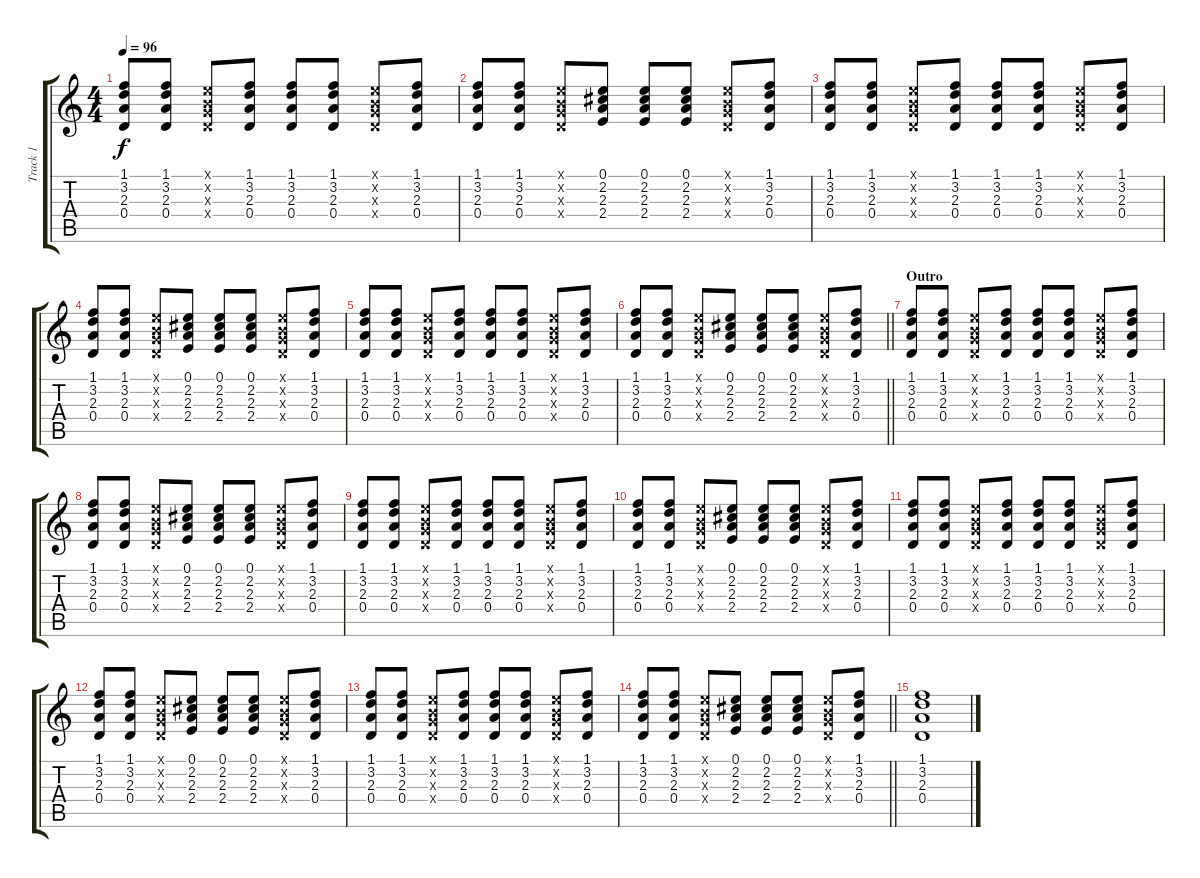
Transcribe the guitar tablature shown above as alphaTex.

\track ("Track 1" "Track 1") {instrument acousticguitarsteel}
\staff {score tabs}
\tuning (E4 B3 G3 D3 A2 E2) {hide}
\ts (4 4)
\tempo 96
\clef g2
\ks c
(1.1 3.2 2.3 0.4).8{dy f} (1.1 3.2 2.3 0.4).8 (0.1{x} 0.2{x} 0.3{x} 0.4{x}).8 (1.1 3.2 2.3 0.4).8 (1.1 3.2 2.3 0.4).8 (1.1 3.2 2.3 0.4).8 (0.1{x} 0.2{x} 0.3{x} 0.4{x}).8 (1.1 3.2 2.3 0.4).8 |
(1.1 3.2 2.3 0.4).8 (1.1 3.2 2.3 0.4).8 (0.1{x} 0.2{x} 0.3{x} 0.4{x}).8 (0.1 2.2 2.3 2.4).8 (0.1 2.2 2.3 2.4).8 (0.1 2.2 2.3 2.4).8 (0.1{x} 0.2{x} 0.3{x} 0.4{x}).8 (1.1 3.2 2.3 0.4).8 |
(1.1 3.2 2.3 0.4).8 (1.1 3.2 2.3 0.4).8 (0.1{x} 0.2{x} 0.3{x} 0.4{x}).8 (1.1 3.2 2.3 0.4).8 (1.1 3.2 2.3 0.4).8 (1.1 3.2 2.3 0.4).8 (0.1{x} 0.2{x} 0.3{x} 0.4{x}).8 (1.1 3.2 2.3 0.4).8 |
(1.1 3.2 2.3 0.4).8 (1.1 3.2 2.3 0.4).8 (0.1{x} 0.2{x} 0.3{x} 0.4{x}).8 (0.1 2.2 2.3 2.4).8 (0.1 2.2 2.3 2.4).8 (0.1 2.2 2.3 2.4).8 (0.1{x} 0.2{x} 0.3{x} 0.4{x}).8 (1.1 3.2 2.3 0.4).8 |
(1.1 3.2 2.3 0.4).8 (1.1 3.2 2.3 0.4).8 (0.1{x} 0.2{x} 0.3{x} 0.4{x}).8 (1.1 3.2 2.3 0.4).8 (1.1 3.2 2.3 0.4).8 (1.1 3.2 2.3 0.4).8 (0.1{x} 0.2{x} 0.3{x} 0.4{x}).8 (1.1 3.2 2.3 0.4).8 |
\barLineRight lightlight
(1.1 3.2 2.3 0.4).8 (1.1 3.2 2.3 0.4).8 (0.1{x} 0.2{x} 0.3{x} 0.4{x}).8 (0.1 2.2 2.3 2.4).8 (0.1 2.2 2.3 2.4).8 (0.1 2.2 2.3 2.4).8 (0.1{x} 0.2{x} 0.3{x} 0.4{x}).8 (1.1 3.2 2.3 0.4).8 |
\section ("" "Outro")
(1.1 3.2 2.3 0.4).8 (1.1 3.2 2.3 0.4).8 (0.1{x} 0.2{x} 0.3{x} 0.4{x}).8 (1.1 3.2 2.3 0.4).8 (1.1 3.2 2.3 0.4).8 (1.1 3.2 2.3 0.4).8 (0.1{x} 0.2{x} 0.3{x} 0.4{x}).8 (1.1 3.2 2.3 0.4).8 |
(1.1 3.2 2.3 0.4).8 (1.1 3.2 2.3 0.4).8 (0.1{x} 0.2{x} 0.3{x} 0.4{x}).8 (0.1 2.2 2.3 2.4).8 (0.1 2.2 2.3 2.4).8 (0.1 2.2 2.3 2.4).8 (0.1{x} 0.2{x} 0.3{x} 0.4{x}).8 (1.1 3.2 2.3 0.4).8 |
(1.1 3.2 2.3 0.4).8 (1.1 3.2 2.3 0.4).8 (0.1{x} 0.2{x} 0.3{x} 0.4{x}).8 (1.1 3.2 2.3 0.4).8 (1.1 3.2 2.3 0.4).8 (1.1 3.2 2.3 0.4).8 (0.1{x} 0.2{x} 0.3{x} 0.4{x}).8 (1.1 3.2 2.3 0.4).8 |
(1.1 3.2 2.3 0.4).8 (1.1 3.2 2.3 0.4).8 (0.1{x} 0.2{x} 0.3{x} 0.4{x}).8 (0.1 2.2 2.3 2.4).8 (0.1 2.2 2.3 2.4).8 (0.1 2.2 2.3 2.4).8 (0.1{x} 0.2{x} 0.3{x} 0.4{x}).8 (1.1 3.2 2.3 0.4).8 |
(1.1 3.2 2.3 0.4).8 (1.1 3.2 2.3 0.4).8 (0.1{x} 0.2{x} 0.3{x} 0.4{x}).8 (1.1 3.2 2.3 0.4).8 (1.1 3.2 2.3 0.4).8 (1.1 3.2 2.3 0.4).8 (0.1{x} 0.2{x} 0.3{x} 0.4{x}).8 (1.1 3.2 2.3 0.4).8 |
(1.1 3.2 2.3 0.4).8 (1.1 3.2 2.3 0.4).8 (0.1{x} 0.2{x} 0.3{x} 0.4{x}).8 (0.1 2.2 2.3 2.4).8 (0.1 2.2 2.3 2.4).8 (0.1 2.2 2.3 2.4).8 (0.1{x} 0.2{x} 0.3{x} 0.4{x}).8 (1.1 3.2 2.3 0.4).8 |
(1.1 3.2 2.3 0.4).8 (1.1 3.2 2.3 0.4).8 (0.1{x} 0.2{x} 0.3{x} 0.4{x}).8 (1.1 3.2 2.3 0.4).8 (1.1 3.2 2.3 0.4).8 (1.1 3.2 2.3 0.4).8 (0.1{x} 0.2{x} 0.3{x} 0.4{x}).8 (1.1 3.2 2.3 0.4).8 |
\barLineRight lightlight
(1.1 3.2 2.3 0.4).8 (1.1 3.2 2.3 0.4).8 (0.1{x} 0.2{x} 0.3{x} 0.4{x}).8 (0.1 2.2 2.3 2.4).8 (0.1 2.2 2.3 2.4).8 (0.1 2.2 2.3 2.4).8 (0.1{x} 0.2{x} 0.3{x} 0.4{x}).8 (1.1 3.2 2.3 0.4).8 |
(1.1 3.2 2.3 0.4).1
